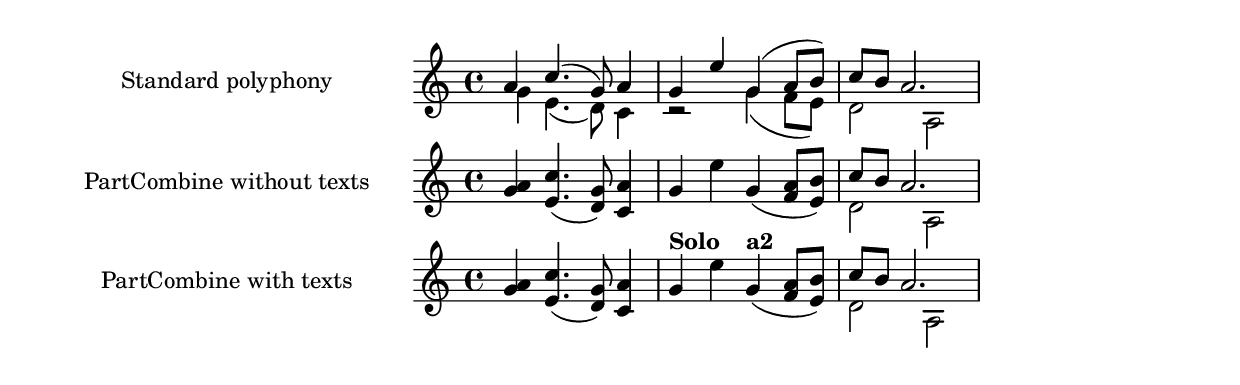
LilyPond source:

%% Do not edit this file; it is auto-generated from LSR http://lsr.dsi.unimi.it
%% This file is in the public domain.
\version "2.11.62"

\header {
  lsrtags = "simultaneous-notes, text"

  texidoces = "
La herramienta de combinación de partes ( instrucción
@code{\\partcombine}) permite la combinación de varias partes
diferentes sobre el mismo pentagrama.  Las indicaciones textuales
tales como \"solo\" o \"a2\" se añaden de forma predeterminada;
para quitarlas, sencillamente establezca la proopiedad
@code{printPartCombineTexts} al valor \"falso\".  Para partituras
vocales (como himnos), no hay necesidad de añadir los textos
\"solo\" o \"a2\", por lo que se deben desactivar.  Sin embargo,
podría ser mejor no usarlo si hay solos, porque éstos no se
indicarán.  En tales casos podría ser preferible la notación
polifónica estándar.

Este fragmento de código presenta las tres formas en que se pueden
imprimir dos partes sobre un solo pentagrama: polifonía estándar,
@code{\\partcombine} sin textos, y @code{\\partcombine} con
textos.

"
  doctitlees = "Combinar dos partes sobre el mismo pentagrama"

  texidoc = "
The part combiner tool ( @code{\\partcombine} command ) allows the
combination of several different parts on the same staff.  Text
directions such as \"solo\" or \"a2\" are added by default; to remove
them, simply set the property @code{printPartCombineTexts} to
\"false\". For vocal scores (hymns), there is no need to add
\"solo\"/\"a2\" texts, so they should be switched off.  However, it
might be better not to use it if there are any solos, as they won't be
indicated.  In such cases, standard polyphonic notation may be
preferable.

This snippet presents the three ways two parts can be printed on a same
staff: standard polyphony, @code{\\partcombine} without texts, and
@code{\\partcombine} with texts.




"
  doctitle = "Combining two parts on the same staff"
} % begin verbatim
musicUp = \relative c'' {
  \time 4/4
  a4 c4.( g8) a4 |
  g4 e' g,( a8 b) |
  c b a2.
}

musicDown = \relative c'' {
  g4 e4.( d8) c4 |
  r2 g'4( f8 e) |
  d2 \stemDown a
}

\score {
  <<
    <<
    \new Staff {
      \set Staff.instrumentName = "Standard polyphony  "
      << \musicUp \\ \musicDown >>
    }
    \new Staff \with { printPartCombineTexts = ##f } {
      \set Staff.instrumentName = "PartCombine without texts  "
      \partcombine \musicUp \musicDown
    }
    \new Staff {
      \set Staff.instrumentName = "PartCombine with texts  "
      \partcombine \musicUp \musicDown
    }
    >>
  >>
  \layout {
    indent = 6.0\cm
    \context {
      \Score
      \override SystemStartBar #'collapse-height = #30
    }
  }
}
